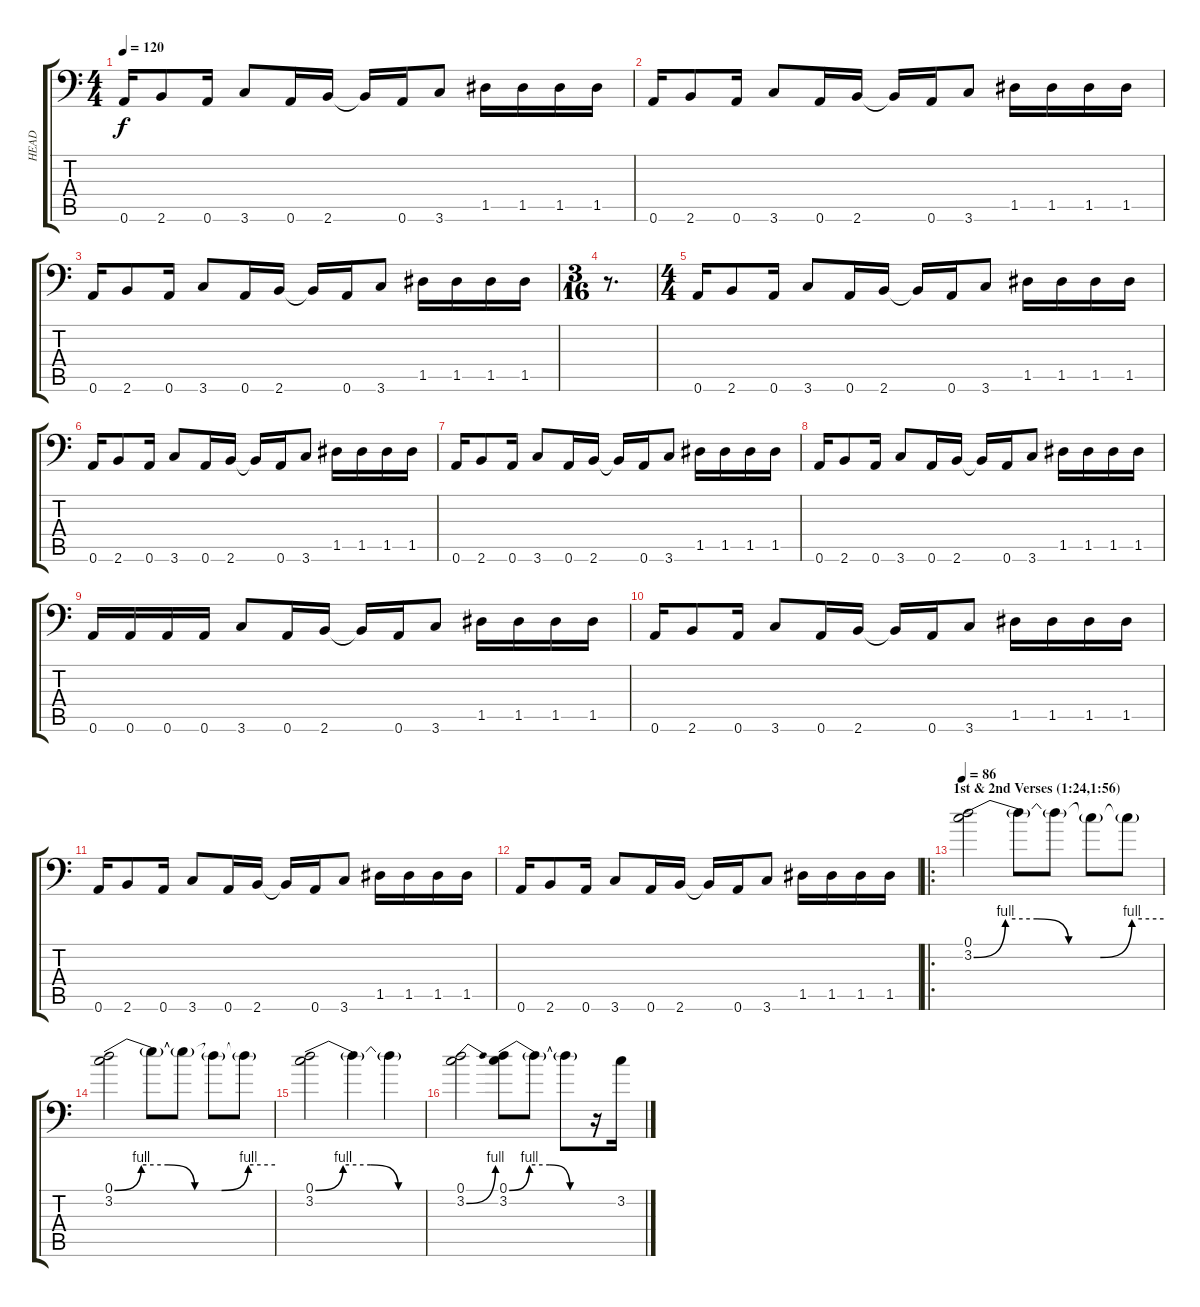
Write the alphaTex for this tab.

\track ("HEAD" "HEAD") {instrument distortionguitar}
\staff {score tabs}
\tuning (D4 A3 F3 G2 D2 A1) {hide}
\ts (4 4)
\tempo 120
\clef f4
\ks c
0.6.16{dy f} 2.6.8 0.6.16 3.6.8 0.6.16 2.6.16 2.6{t}.16 0.6.16 3.6.8 1.5.16 1.5.16 1.5.16 1.5.16 |
0.6.16 2.6.8 0.6.16 3.6.8 0.6.16 2.6.16 2.6{t}.16 0.6.16 3.6.8 1.5.16 1.5.16 1.5.16 1.5.16 |
0.6.16 2.6.8 0.6.16 3.6.8 0.6.16 2.6.16 2.6{t}.16 0.6.16 3.6.8 1.5.16 1.5.16 1.5.16 1.5.16 |
\ts (3 16)
r.8{d} |
\ts (4 4)
0.6.16 2.6.8 0.6.16 3.6.8 0.6.16 2.6.16 2.6{t}.16 0.6.16 3.6.8 1.5.16 1.5.16 1.5.16 1.5.16 |
0.6.16 2.6.8 0.6.16 3.6.8 0.6.16 2.6.16 2.6{t}.16 0.6.16 3.6.8 1.5.16 1.5.16 1.5.16 1.5.16 |
0.6.16 2.6.8 0.6.16 3.6.8 0.6.16 2.6.16 2.6{t}.16 0.6.16 3.6.8 1.5.16 1.5.16 1.5.16 1.5.16 |
0.6.16 2.6.8 0.6.16 3.6.8 0.6.16 2.6.16 2.6{t}.16 0.6.16 3.6.8 1.5.16 1.5.16 1.5.16 1.5.16 |
0.6.16 0.6.16 0.6.16 0.6.16 3.6.8 0.6.16 2.6.16 2.6{t}.16 0.6.16 3.6.8 1.5.16 1.5.16 1.5.16 1.5.16 |
0.6.16 2.6.8 0.6.16 3.6.8 0.6.16 2.6.16 2.6{t}.16 0.6.16 3.6.8 1.5.16 1.5.16 1.5.16 1.5.16 |
0.6.16 2.6.8 0.6.16 3.6.8 0.6.16 2.6.16 2.6{t}.16 0.6.16 3.6.8 1.5.16 1.5.16 1.5.16 1.5.16 |
0.6.16 2.6.8 0.6.16 3.6.8 0.6.16 2.6.16 2.6{t}.16 0.6.16 3.6.8 1.5.16 1.5.16 1.5.16 1.5.16 |
\ro
\section ("" "1st & 2nd Verses (1:24,1:56)")
\tempo 86
(0.1 3.2{be (custom 0 0 10 4 20 4 30 0 40 0 50 4 60 4)}).2 3.2{t}.8 3.2{t}.8 3.2{t}.8 3.2{t}.8 |
(0.1{be (custom 0 0 10 4 20 4 30 0 40 0 50 4 60 4)} 3.2).2 0.1{t}.8 0.1{t}.8 0.1{t}.8 0.1{t}.8 |
(0.1{be (custom 0 0 15 4 30 4 45 0 60 0)} 3.2).2 0.1{t}.4 0.1{t}.4 |
(0.1 3.2{be (bend 0 0 60 4)}).2 (0.1{be (custom 0 0 15 4 30 4 45 0 60 0)} 3.2).8 0.1{t}.8 0.1{t}.8 r.16 3.2{ss}.16
